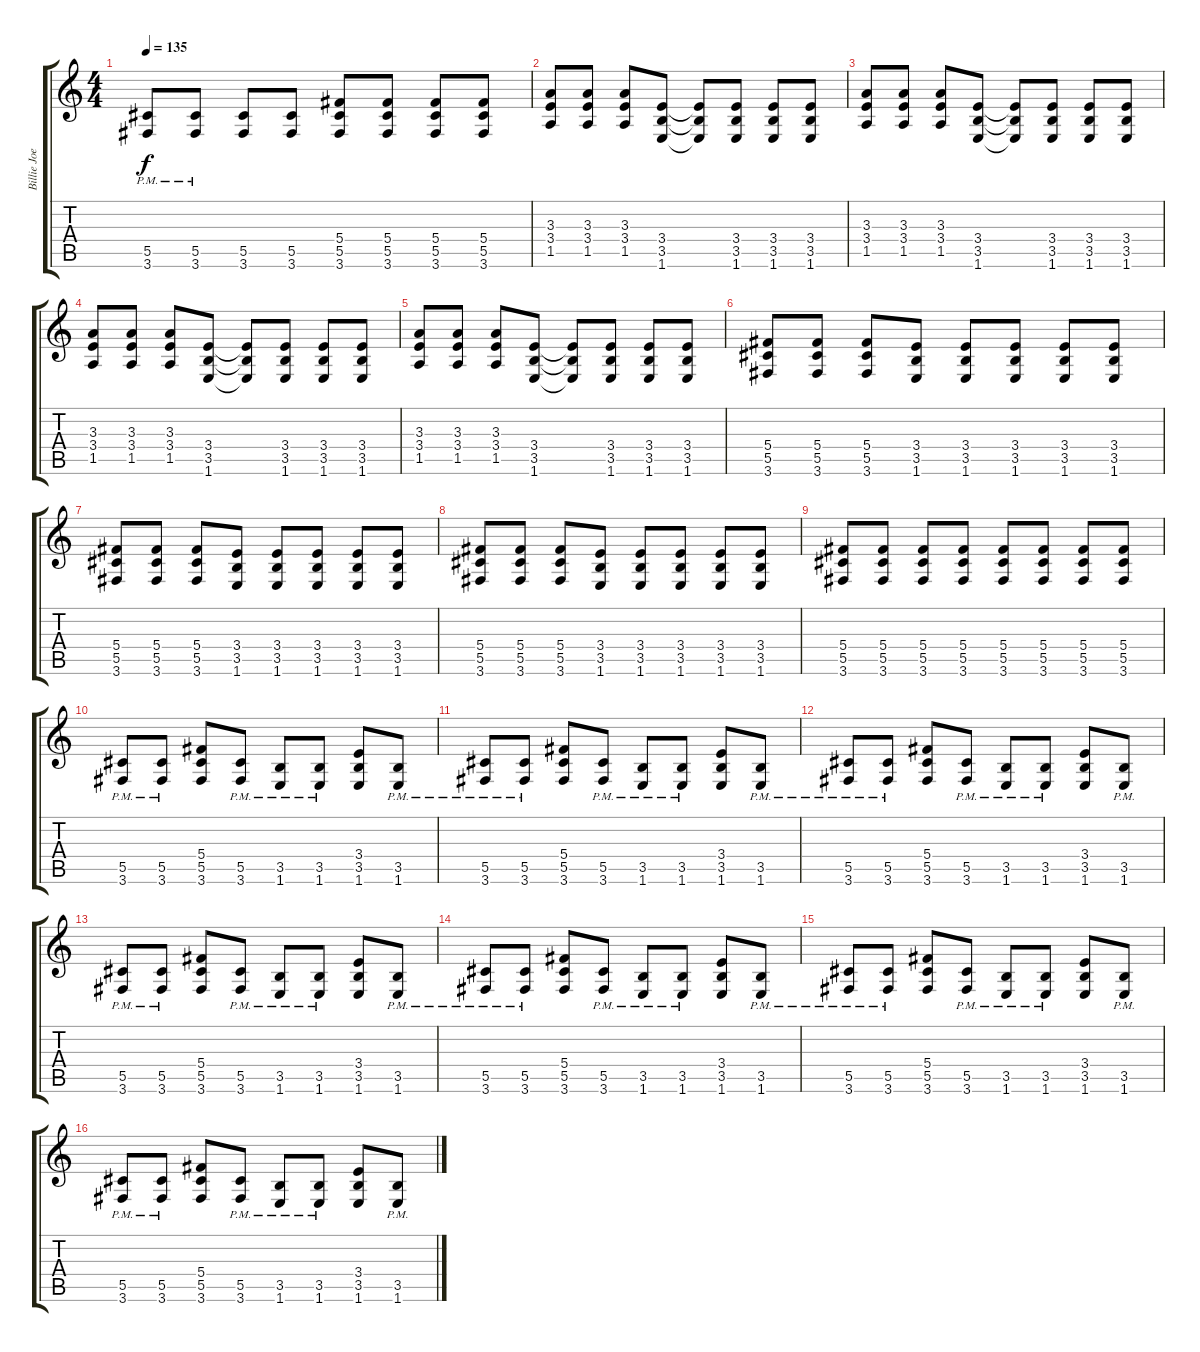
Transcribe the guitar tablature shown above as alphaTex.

\track ("Billie Joe - Guitar 2" "Billie Joe") {instrument distortionguitar}
\staff {score tabs}
\tuning (Eb4 Bb3 Gb3 Db3 Ab2 Eb2) {hide}
\ts (4 4)
\tempo 135
\clef g2
\ks c
(5.5{pm} 3.6{pm}).8{dy f} (5.5{pm} 3.6{pm}).8 (5.5 3.6).8 (5.5 3.6).8 (5.4 5.5 3.6).8 (5.4 5.5 3.6).8 (5.4 5.5 3.6).8 (5.4 5.5 3.6).8 |
(3.3 3.4 1.5).8 (3.3 3.4 1.5).8 (3.3 3.4 1.5).8 (3.4 3.5 1.6).8 (3.4{t} 3.5{t} 1.6{t}).8 (3.4 3.5 1.6).8 (3.4 3.5 1.6).8 (3.4 3.5 1.6).8 |
(3.3 3.4 1.5).8 (3.3 3.4 1.5).8 (3.3 3.4 1.5).8 (3.4 3.5 1.6).8 (3.4{t} 3.5{t} 1.6{t}).8 (3.4 3.5 1.6).8 (3.4 3.5 1.6).8 (3.4 3.5 1.6).8 |
(3.3 3.4 1.5).8 (3.3 3.4 1.5).8 (3.3 3.4 1.5).8 (3.4 3.5 1.6).8 (3.4{t} 3.5{t} 1.6{t}).8 (3.4 3.5 1.6).8 (3.4 3.5 1.6).8 (3.4 3.5 1.6).8 |
(3.3 3.4 1.5).8 (3.3 3.4 1.5).8 (3.3 3.4 1.5).8 (3.4 3.5 1.6).8 (3.4{t} 3.5{t} 1.6{t}).8 (3.4 3.5 1.6).8 (3.4 3.5 1.6).8 (3.4 3.5 1.6).8 |
(5.4 5.5 3.6).8 (5.4 5.5 3.6).8 (5.4 5.5 3.6).8 (3.4 3.5 1.6).8 (3.4 3.5 1.6).8 (3.4 3.5 1.6).8 (3.4 3.5 1.6).8 (3.4 3.5 1.6).8 |
(5.4 5.5 3.6).8 (5.4 5.5 3.6).8 (5.4 5.5 3.6).8 (3.4 3.5 1.6).8 (3.4 3.5 1.6).8 (3.4 3.5 1.6).8 (3.4 3.5 1.6).8 (3.4 3.5 1.6).8 |
(5.4 5.5 3.6).8 (5.4 5.5 3.6).8 (5.4 5.5 3.6).8 (3.4 3.5 1.6).8 (3.4 3.5 1.6).8 (3.4 3.5 1.6).8 (3.4 3.5 1.6).8 (3.4 3.5 1.6).8 |
(5.4 5.5 3.6).8 (5.4 5.5 3.6).8 (5.4 5.5 3.6).8 (5.4 5.5 3.6).8 (5.4 5.5 3.6).8 (5.4 5.5 3.6).8 (5.4 5.5 3.6).8 (5.4 5.5 3.6).8 |
(5.5{pm} 3.6{pm}).8 (5.5{pm} 3.6{pm}).8 (5.4 5.5 3.6).8 (5.5{pm} 3.6{pm}).8 (3.5{pm} 1.6{pm}).8 (3.5{pm} 1.6{pm}).8 (3.4 3.5 1.6).8 (3.5{pm} 1.6{pm}).8 |
(5.5{pm} 3.6{pm}).8 (5.5{pm} 3.6{pm}).8 (5.4 5.5 3.6).8 (5.5{pm} 3.6{pm}).8 (3.5{pm} 1.6{pm}).8 (3.5{pm} 1.6{pm}).8 (3.4 3.5 1.6).8 (3.5{pm} 1.6{pm}).8 |
(5.5{pm} 3.6{pm}).8 (5.5{pm} 3.6{pm}).8 (5.4 5.5 3.6).8 (5.5{pm} 3.6{pm}).8 (3.5{pm} 1.6{pm}).8 (3.5{pm} 1.6{pm}).8 (3.4 3.5 1.6).8 (3.5{pm} 1.6{pm}).8 |
(5.5{pm} 3.6{pm}).8 (5.5{pm} 3.6{pm}).8 (5.4 5.5 3.6).8 (5.5{pm} 3.6{pm}).8 (3.5{pm} 1.6{pm}).8 (3.5{pm} 1.6{pm}).8 (3.4 3.5 1.6).8 (3.5{pm} 1.6{pm}).8 |
(5.5{pm} 3.6{pm}).8 (5.5{pm} 3.6{pm}).8 (5.4 5.5 3.6).8 (5.5{pm} 3.6{pm}).8 (3.5{pm} 1.6{pm}).8 (3.5{pm} 1.6{pm}).8 (3.4 3.5 1.6).8 (3.5{pm} 1.6{pm}).8 |
(5.5{pm} 3.6{pm}).8 (5.5{pm} 3.6{pm}).8 (5.4 5.5 3.6).8 (5.5{pm} 3.6{pm}).8 (3.5{pm} 1.6{pm}).8 (3.5{pm} 1.6{pm}).8 (3.4 3.5 1.6).8 (3.5{pm} 1.6{pm}).8 |
(5.5{pm} 3.6{pm}).8 (5.5{pm} 3.6{pm}).8 (5.4 5.5 3.6).8 (5.5{pm} 3.6{pm}).8 (3.5{pm} 1.6{pm}).8 (3.5{pm} 1.6{pm}).8 (3.4 3.5 1.6).8 (3.5{pm} 1.6{pm}).8
